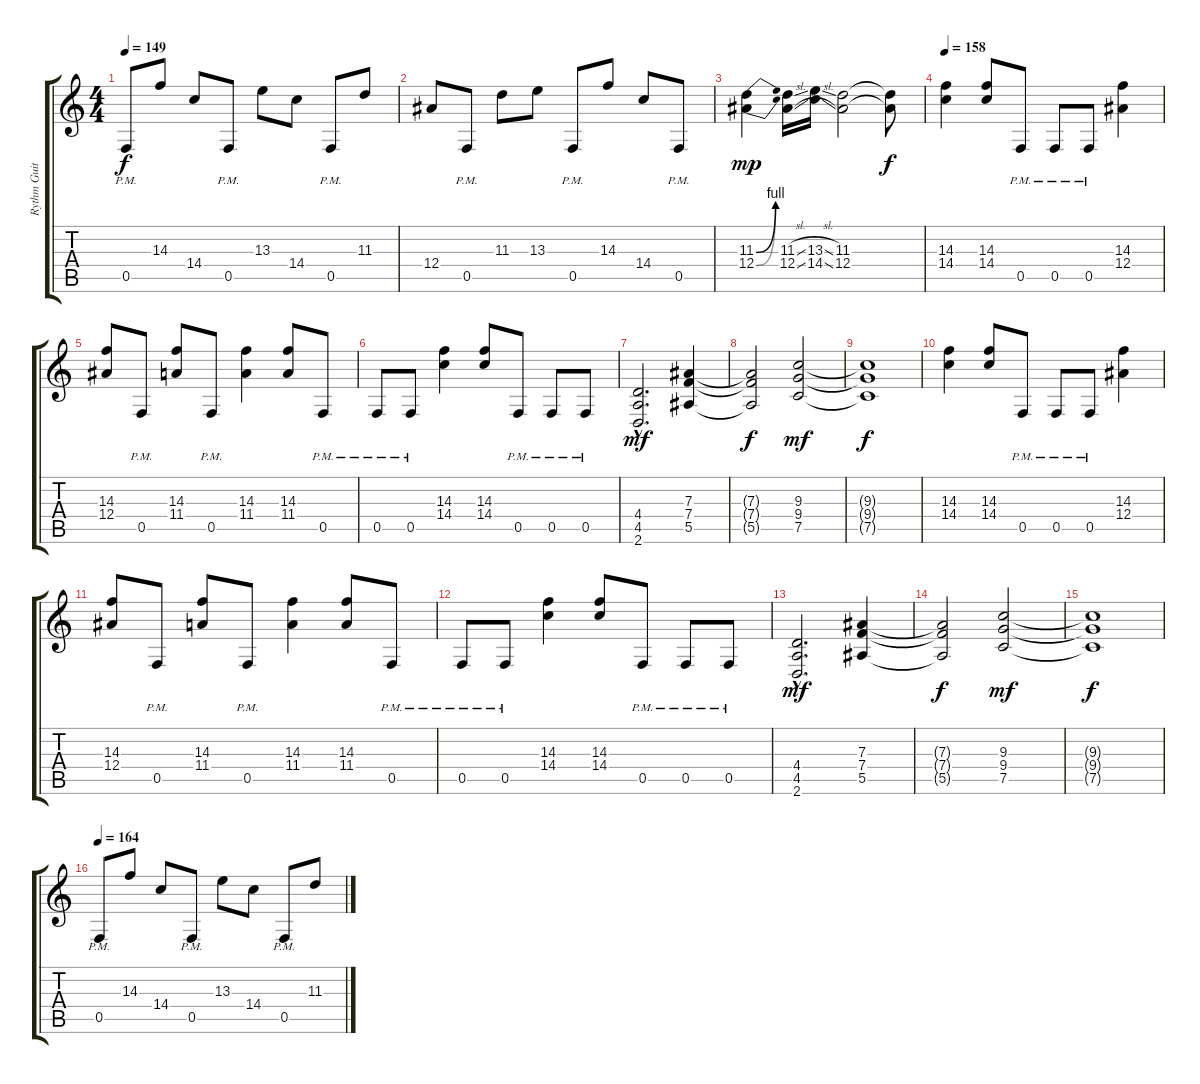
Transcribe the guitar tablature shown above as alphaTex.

\track ("Rythm Guitar 1 " "Rythm Guit") {instrument distortionguitar}
\staff {score tabs}
\tuning (C4 G3 Eb3 Bb2 F2 C2) {hide}
\ts (4 4)
\tempo 149
\clef g2
\ks c
0.5{pm}.8{dy f} 14.3.8 14.4.8 0.5{pm}.8 13.3.8 14.4.8 0.5{pm}.8 11.3.8 |
12.4.8 0.5{pm}.8 11.3.8 13.3.8 0.5{pm}.8 14.3.8 14.4.8 0.5{pm}.8 |
(11.3{be (bend 0 0 60 4)} 12.4{be (bend 0 0 60 4)}).4{dy mp} (11.3{sl} 12.4{sl}).16 (13.3{sl} 14.4{sl}).16 (11.3 12.4).2 (11.3{t} 12.4{t}).8{dy f} |
\tempo 158
(14.3 14.4).4 (14.3 14.4).8 0.5{pm}.8 0.5{pm}.8 0.5{pm}.8 (14.3 12.4).4 |
(14.3 12.4).8 0.5{pm}.8 (14.3 11.4).8 0.5{pm}.8 (14.3 11.4).4 (14.3 11.4).8 0.5{pm}.8 |
0.5{pm}.8 0.5{pm}.8 (14.3 14.4).4 (14.3 14.4).8 0.5{pm}.8 0.5{pm}.8 0.5{pm}.8 |
(4.4{hac} 4.5{hac} 2.6{hac}).2{d dy mf} (7.3 7.4 5.5).4 |
(7.3{t} 7.4{t} 5.5{t}).2{dy f} (9.3 9.4 7.5).2{dy mf} |
(9.3{t} 9.4{t} 7.5{t}).1{dy f} |
(14.3 14.4).4 (14.3 14.4).8 0.5{pm}.8 0.5{pm}.8 0.5{pm}.8 (14.3 12.4).4 |
(14.3 12.4).8 0.5{pm}.8 (14.3 11.4).8 0.5{pm}.8 (14.3 11.4).4 (14.3 11.4).8 0.5{pm}.8 |
0.5{pm}.8 0.5{pm}.8 (14.3 14.4).4 (14.3 14.4).8 0.5{pm}.8 0.5{pm}.8 0.5{pm}.8 |
(4.4{hac} 4.5{hac} 2.6{hac}).2{d dy mf} (7.3 7.4 5.5).4 |
(7.3{t} 7.4{t} 5.5{t}).2{dy f} (9.3 9.4 7.5).2{dy mf} |
(9.3{t} 9.4{t} 7.5{t}).1{dy f} |
\tempo 164
0.5{pm}.8 14.3.8 14.4.8 0.5{pm}.8 13.3.8 14.4.8 0.5{pm}.8 11.3.8
